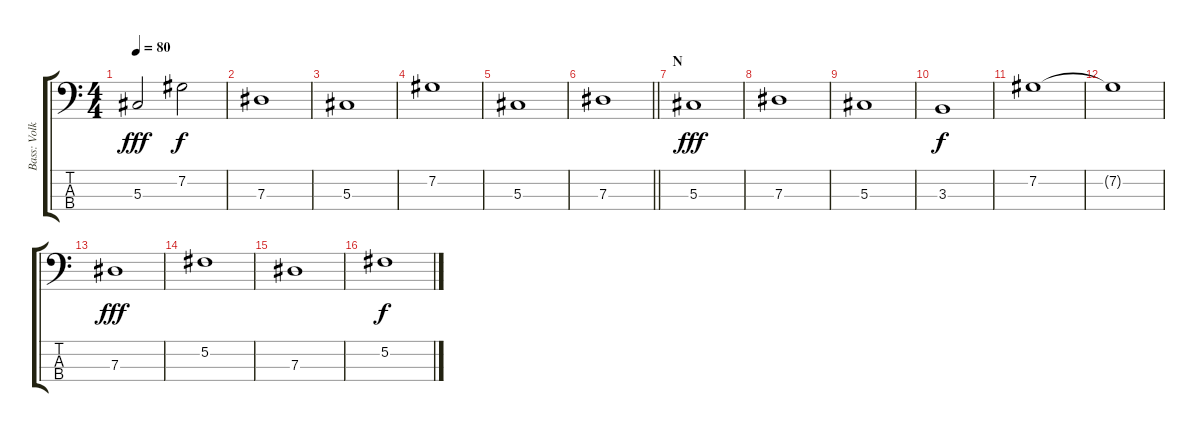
\track ("Bass: Volker" "Bass: Volk") {instrument electricbassfinger}
\staff {score tabs}
\tuning (Gb2 Db2 Ab1 Eb1) {hide}
\ts (4 4)
\tempo 80
\clef f4
\ks c
5.3.2{dy fff} 7.2.2{dy f} |
7.3.1 |
5.3.1 |
7.2.1 |
5.3.1 |
\barLineRight lightlight
7.3.1 |
\section ("" "N")
5.3.1{dy fff} |
7.3.1 |
5.3.1 |
3.3.1{dy f} |
7.2.1 |
7.2{t}.1 |
7.3.1{dy fff} |
5.2.1 |
7.3.1 |
5.2.1{dy f}
